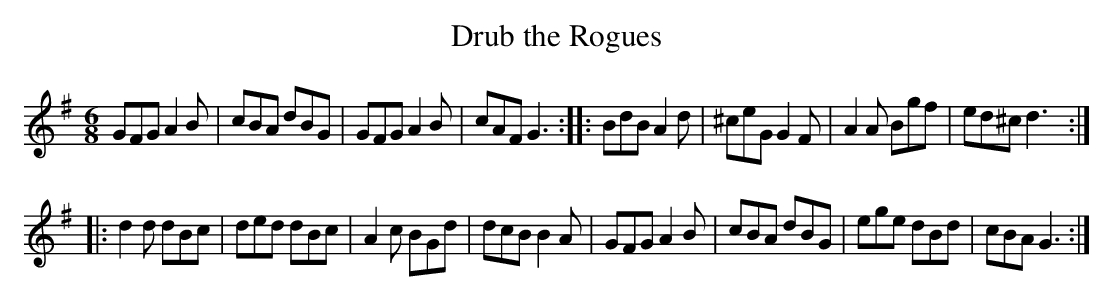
X:1
T:Drub the Rogues
M:6/8
L:1/8
K:G
GFG A2B| cBA dBG| GFG A2B| cAF G3::\
BdB A2d| ^ceG G2F| A2A Bgf| ed^c d3::
d2d dBc| ded dBc| A2c BGd| dcB B2A|\
GFG A2B| cBA dBG| ege dBd| cBA G3:|
